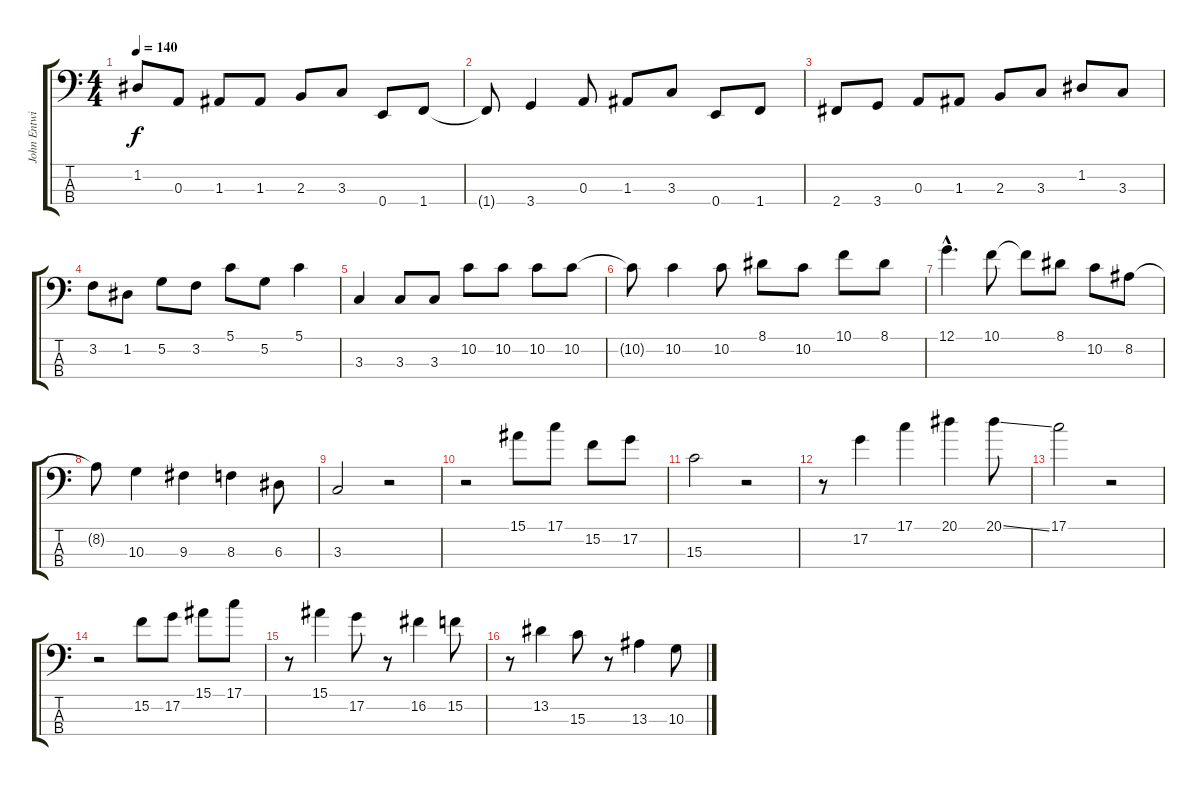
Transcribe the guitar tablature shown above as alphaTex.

\track ("John Entwistle" "John Entwi") {instrument electricbassfinger}
\staff {score tabs}
\tuning (G2 D2 A1 E1) {hide}
\ts (4 4)
\tempo 140
\clef f4
\ks c
1.2.8{dy f} 0.3.8 1.3.8 1.3.8 2.3.8 3.3.8 0.4.8 1.4.8 |
1.4{t}.8 3.4.4 0.3.8 1.3.8 3.3.8 0.4.8 1.4.8 |
2.4.8 3.4.8 0.3.8 1.3.8 2.3.8 3.3.8 1.2.8 3.3.8 |
3.2.8 1.2.8 5.2.8 3.2.8 5.1.8 5.2.8 5.1.4 |
3.3.4 3.3.8 3.3.8 10.2.8 10.2.8 10.2.8 10.2.8 |
10.2{t}.8 10.2.4 10.2.8 8.1.8 10.2.8 10.1.8 8.1.8 |
12.1{hac}.4{d} 10.1.8 10.1{t}.8 8.1.8 10.2.8 8.2.8 |
8.2{t}.8 10.3.4 9.3.4 8.3.4 6.3.8 |
3.3.2 r.2 |
r.2 15.1.8 17.1.8 15.2.8 17.2.8 |
15.3.2 r.2 |
r.8 17.2.4 17.1.4 20.1.4 20.1{ss}.8 |
17.1.2 r.2 |
r.2 15.2.8 17.2.8 15.1.8 17.1.8 |
r.8 15.1.4 17.2.8 r.8 16.2.4 15.2.8 |
r.8 13.2.4 15.3.8 r.8 13.3.4 10.3.8
